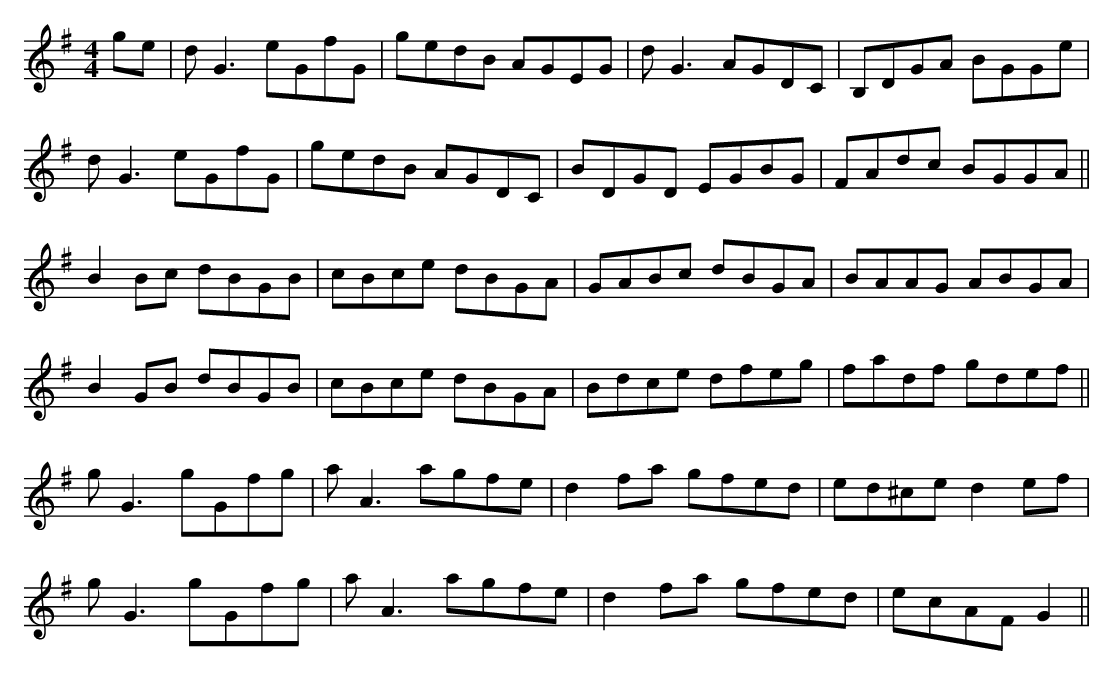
X:1
M:4/4
K:G
ge|dG3 eGfG|gedB AGEG|dG3 AGDC|B,DGA BGGe|
dG3 eGfG|gedB AGDC|BDGD EGBG|FAdc BGGA||
B2Bc dBGB|cBce dBGA|GABc dBGA|BAAG ABGA|
B2GB dBGB|cBce dBGA|Bdce dfeg|fadf gdef||
gG3 gGfg|aA3 agfe|d2fa gfed|ed^ce d2ef|
gG3 gGfg|aA3 agfe|d2fa gfed|ecAF G2||
